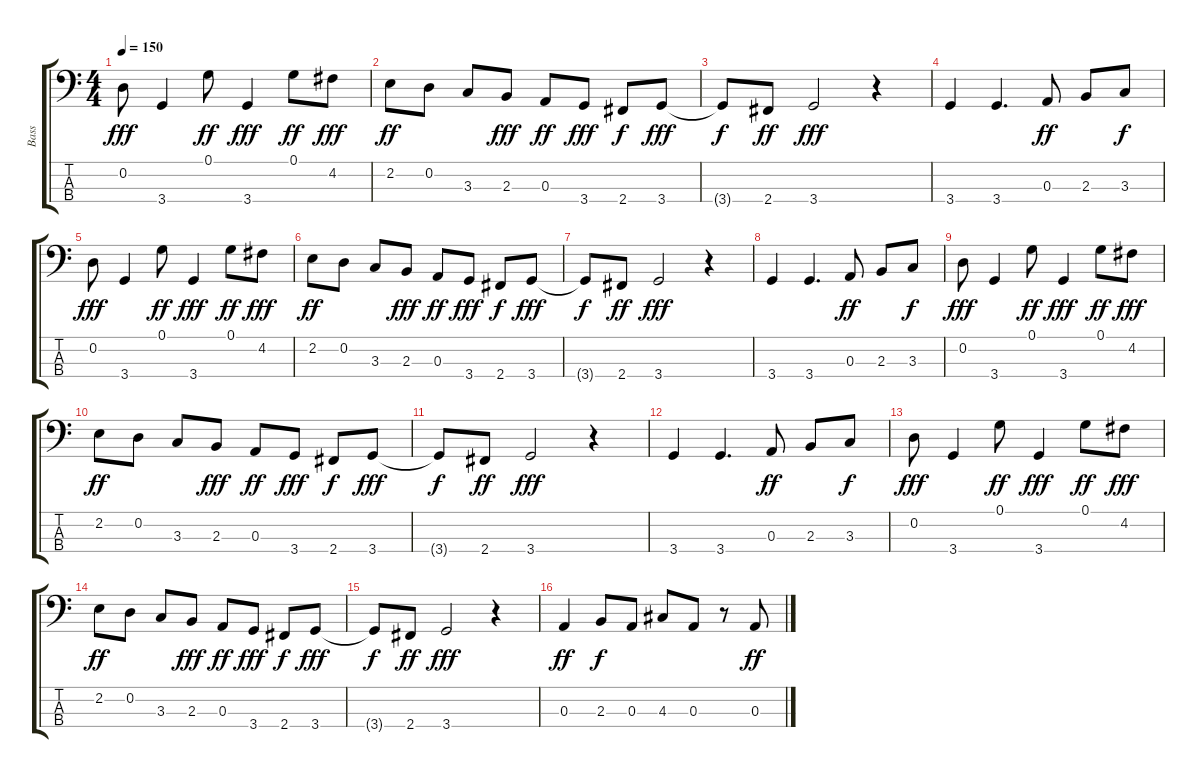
\track ("Bass" "Bass") {instrument electricbasspick}
\staff {score tabs}
\tuning (G2 D2 A1 E1) {hide}
\ts (4 4)
\tempo 150
\clef f4
\ks c
0.2.8{dy fff} 3.4.4 0.1.8{dy ff} 3.4.4{dy fff} 0.1.8{dy ff} 4.2.8{dy fff} |
2.2.8{dy ff} 0.2.8 3.3.8 2.3.8{dy fff} 0.3.8{dy ff} 3.4.8{dy fff} 2.4.8{dy f} 3.4.8{dy fff} |
3.4{t}.8{dy f} 2.4.8{dy ff} 3.4.2{dy fff} r.4 |
3.4.4 3.4.4{d} 0.3.8{dy ff} 2.3.8 3.3.8{dy f} |
0.2.8{dy fff} 3.4.4 0.1.8{dy ff} 3.4.4{dy fff} 0.1.8{dy ff} 4.2.8{dy fff} |
2.2.8{dy ff} 0.2.8 3.3.8 2.3.8{dy fff} 0.3.8{dy ff} 3.4.8{dy fff} 2.4.8{dy f} 3.4.8{dy fff} |
3.4{t}.8{dy f} 2.4.8{dy ff} 3.4.2{dy fff} r.4 |
3.4.4 3.4.4{d} 0.3.8{dy ff} 2.3.8 3.3.8{dy f} |
0.2.8{dy fff} 3.4.4 0.1.8{dy ff} 3.4.4{dy fff} 0.1.8{dy ff} 4.2.8{dy fff} |
2.2.8{dy ff} 0.2.8 3.3.8 2.3.8{dy fff} 0.3.8{dy ff} 3.4.8{dy fff} 2.4.8{dy f} 3.4.8{dy fff} |
3.4{t}.8{dy f} 2.4.8{dy ff} 3.4.2{dy fff} r.4 |
3.4.4 3.4.4{d} 0.3.8{dy ff} 2.3.8 3.3.8{dy f} |
0.2.8{dy fff} 3.4.4 0.1.8{dy ff} 3.4.4{dy fff} 0.1.8{dy ff} 4.2.8{dy fff} |
2.2.8{dy ff} 0.2.8 3.3.8 2.3.8{dy fff} 0.3.8{dy ff} 3.4.8{dy fff} 2.4.8{dy f} 3.4.8{dy fff} |
3.4{t}.8{dy f} 2.4.8{dy ff} 3.4.2{dy fff} r.4 |
0.3.4{dy ff} 2.3.8{dy f} 0.3.8 4.3.8 0.3.8 r.8 0.3.8{dy ff}
